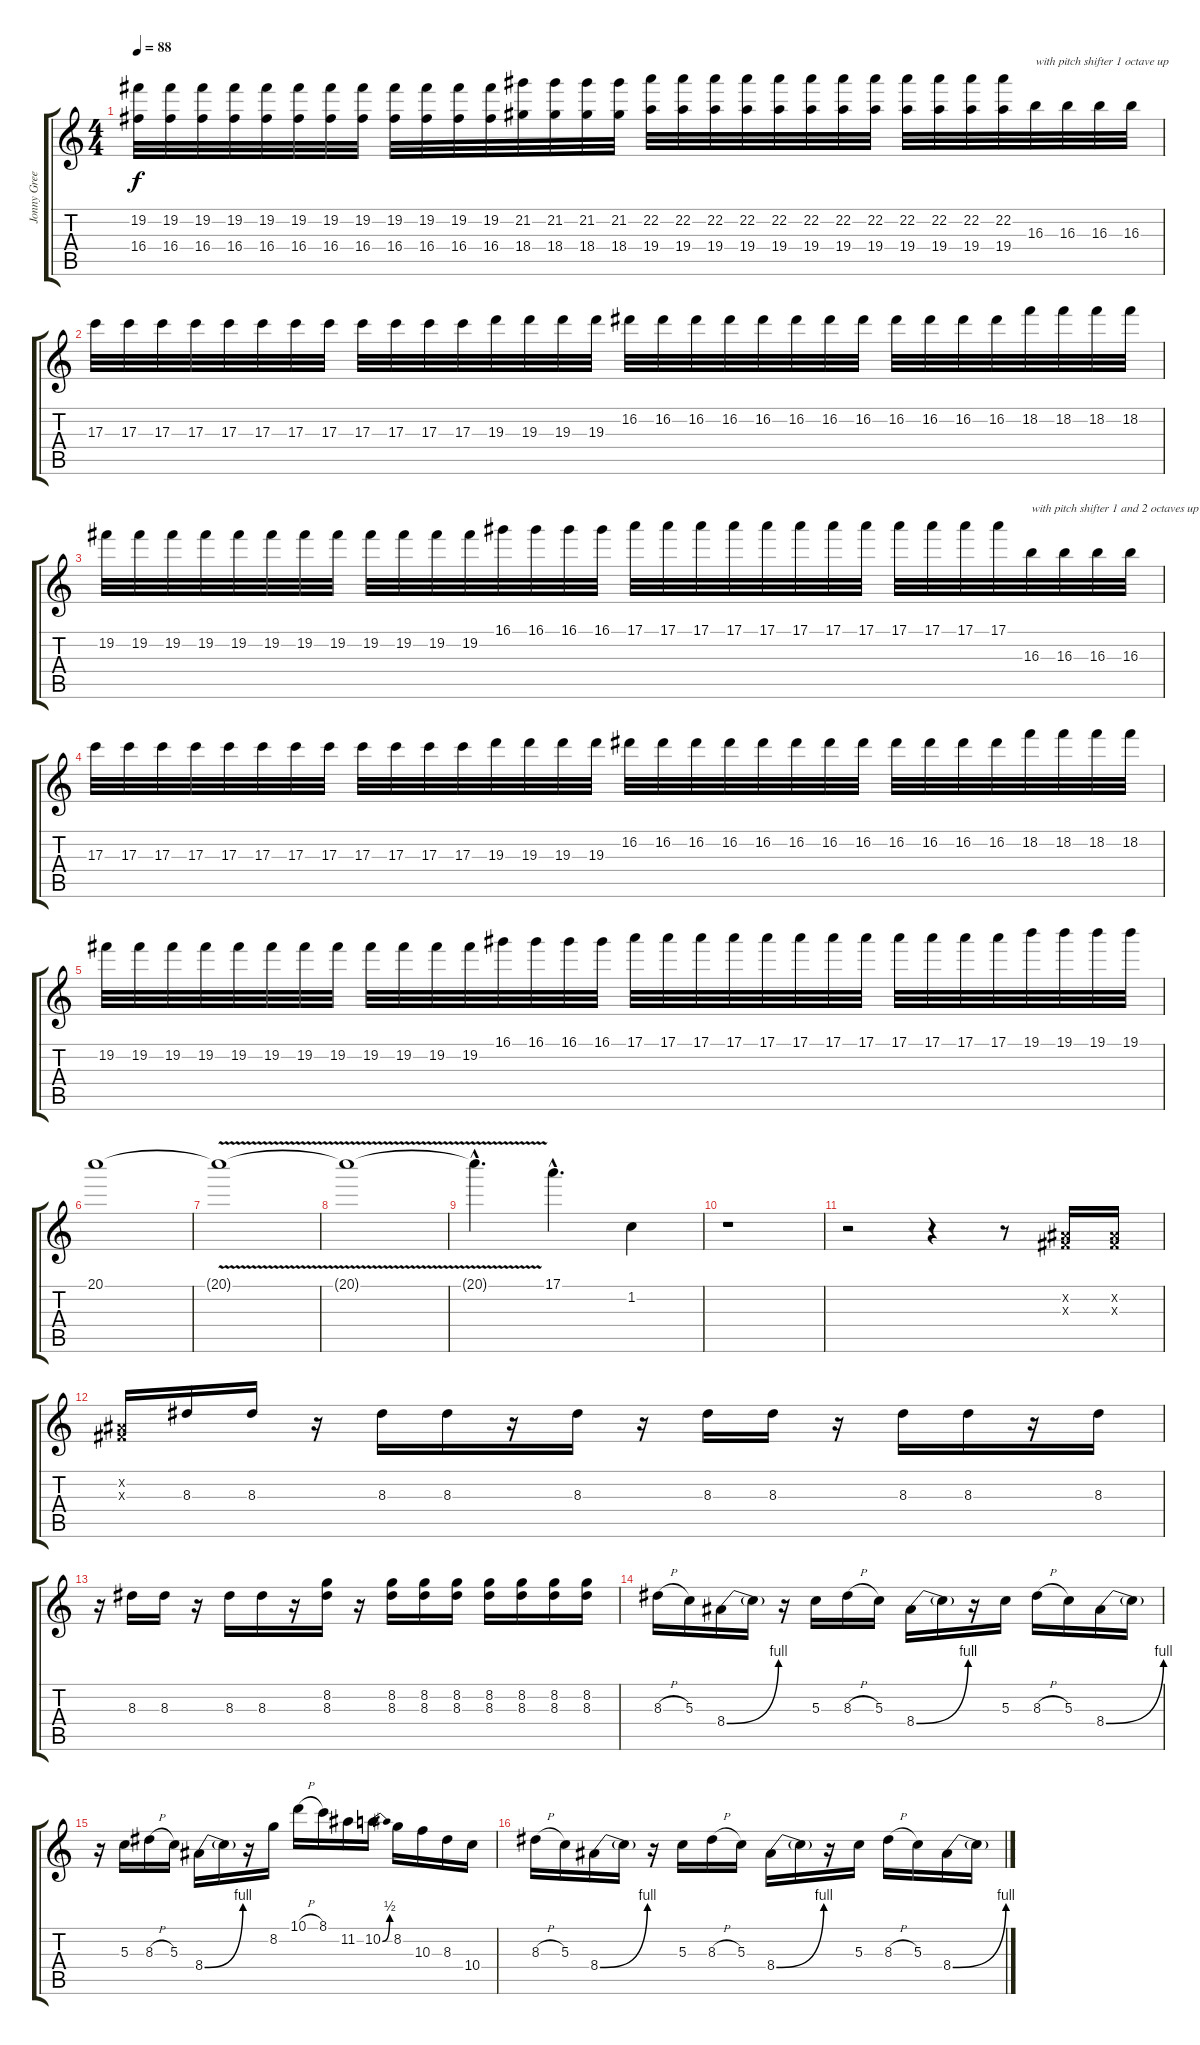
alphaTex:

\track ("Jonny Greenwood" "Jonny Gree") {instrument distortionguitar}
\staff {score tabs}
\tuning (E4 B3 G3 D3 A2 E2) {hide}
\ts (4 4)
\tempo 88
\clef g2
\ks c
(19.2 16.4).32{dy f} (19.2 16.4).32 (19.2 16.4).32 (19.2 16.4).32 (19.2 16.4).32 (19.2 16.4).32 (19.2 16.4).32 (19.2 16.4).32 (19.2 16.4).32 (19.2 16.4).32 (19.2 16.4).32 (19.2 16.4).32 (21.2 18.4).32 (21.2 18.4).32 (21.2 18.4).32 (21.2 18.4).32 (22.2 19.4).32 (22.2 19.4).32 (22.2 19.4).32 (22.2 19.4).32 (22.2 19.4).32 (22.2 19.4).32 (22.2 19.4).32 (22.2 19.4).32 (22.2 19.4).32 (22.2 19.4).32 (22.2 19.4).32 (22.2 19.4).32 16.3.32{txt "with pitch shifter 1 octave up"} 16.3.32 16.3.32 16.3.32 |
17.3.32 17.3.32 17.3.32 17.3.32 17.3.32 17.3.32 17.3.32 17.3.32 17.3.32 17.3.32 17.3.32 17.3.32 19.3.32 19.3.32 19.3.32 19.3.32 16.2.32 16.2.32 16.2.32 16.2.32 16.2.32 16.2.32 16.2.32 16.2.32 16.2.32 16.2.32 16.2.32 16.2.32 18.2.32 18.2.32 18.2.32 18.2.32 |
19.2.32 19.2.32 19.2.32 19.2.32 19.2.32 19.2.32 19.2.32 19.2.32 19.2.32 19.2.32 19.2.32 19.2.32 16.1.32 16.1.32 16.1.32 16.1.32 17.1.32 17.1.32 17.1.32 17.1.32 17.1.32 17.1.32 17.1.32 17.1.32 17.1.32 17.1.32 17.1.32 17.1.32 16.3.32{txt "with pitch shifter 1 and 2 octaves up"} 16.3.32 16.3.32 16.3.32 |
17.3.32 17.3.32 17.3.32 17.3.32 17.3.32 17.3.32 17.3.32 17.3.32 17.3.32 17.3.32 17.3.32 17.3.32 19.3.32 19.3.32 19.3.32 19.3.32 16.2.32 16.2.32 16.2.32 16.2.32 16.2.32 16.2.32 16.2.32 16.2.32 16.2.32 16.2.32 16.2.32 16.2.32 18.2.32 18.2.32 18.2.32 18.2.32 |
19.2.32 19.2.32 19.2.32 19.2.32 19.2.32 19.2.32 19.2.32 19.2.32 19.2.32 19.2.32 19.2.32 19.2.32 16.1.32 16.1.32 16.1.32 16.1.32 17.1.32 17.1.32 17.1.32 17.1.32 17.1.32 17.1.32 17.1.32 17.1.32 17.1.32 17.1.32 17.1.32 17.1.32 19.1.32 19.1.32 19.1.32 19.1.32 |
20.1.1 |
20.1{v t}.1 |
20.1{v t}.1 |
20.1{hac t}.4{d} 17.1{hac}.4{d} 1.2.4 |
r.1 |
r.2 r.4 r.8 (-1.2{x} -1.3{x}).16{volume 13} (-1.2{x} -1.3{x}).16 |
(-1.2{x} -1.3{x}).16 8.3.16 8.3.16{volume 13} r.16 8.3.16 8.3.16{volume 13} r.16 8.3.16 r.16 8.3.16{volume 14} 8.3.16 r.16 8.3.16 8.3.16 r.16 8.3.16 |
r.16{volume 14} 8.3.16 8.3.16 r.16 8.3.16 8.3.16 r.16{volume 15} (8.2 8.3).16 r.16 (8.2 8.3).16 (8.2 8.3).16 (8.2 8.3).16 (8.2 8.3).16 (8.2 8.3).16 (8.2 8.3).16{volume 16} (8.2 8.3).16 |
8.3{h}.16 5.3.16 8.4{be (bend 0 0 60 4)}.16 8.4{t}.16 r.16 5.3.16 8.3{h}.16 5.3.16 8.4{be (bend 0 0 60 4)}.16 8.4{t}.16 r.16 5.3.16 8.3{h}.16 5.3.16 8.4{be (bend 0 0 60 4)}.16 8.4{t}.16 |
r.16 5.3.16 8.3{h}.16 5.3.16 8.4{be (bend 0 0 60 4)}.16 8.4{t}.16 r.16 8.2.16 10.1{h}.16 8.1.16 11.2.16 10.2{be (bend 0 0 60 2)}.16 8.2.16 10.3.16 8.3.16 10.4.16 |
8.3{h}.16 5.3.16 8.4{be (bend 0 0 60 4)}.16 8.4{t}.16 r.16 5.3.16 8.3{h}.16 5.3.16 8.4{be (bend 0 0 60 4)}.16 8.4{t}.16 r.16 5.3.16 8.3{h}.16 5.3.16 8.4{be (bend 0 0 60 4)}.16 8.4{t}.16
